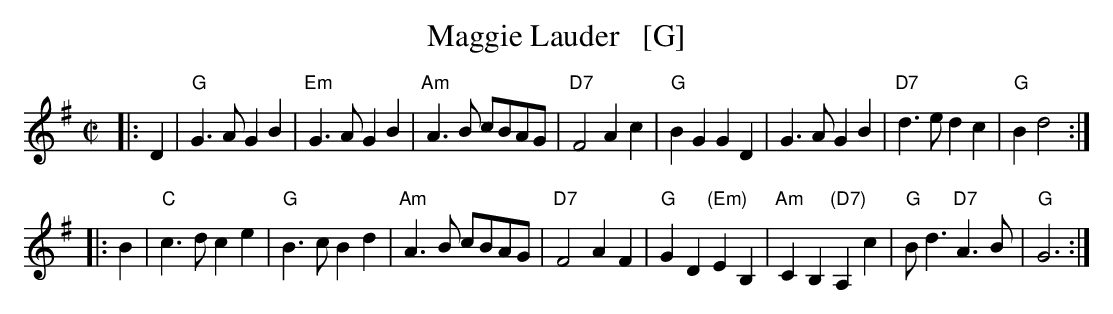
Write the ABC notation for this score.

X:1
T: Maggie Lauder   [G]
M: C|
L: 1/4
K: G
|: D \
|  "G"G>A GB | "Em"G>A GB | "Am"A>B c/B/A/G/ | "D7"F2 Ac \
|  "G"BG GD  | G>A GB     | "D7"d>e dc       | "G"B d2 :|
|: B \
|  "C"c>d ce | "G"B>c Bd   | "Am"A>B c/B/A/G/ | "D7"F2 AF \
|  "G"GD "(Em)"EB, | "Am"CB, "(D7)"A,c | "G"B<d "D7"A>B   | "G"G3 :|
